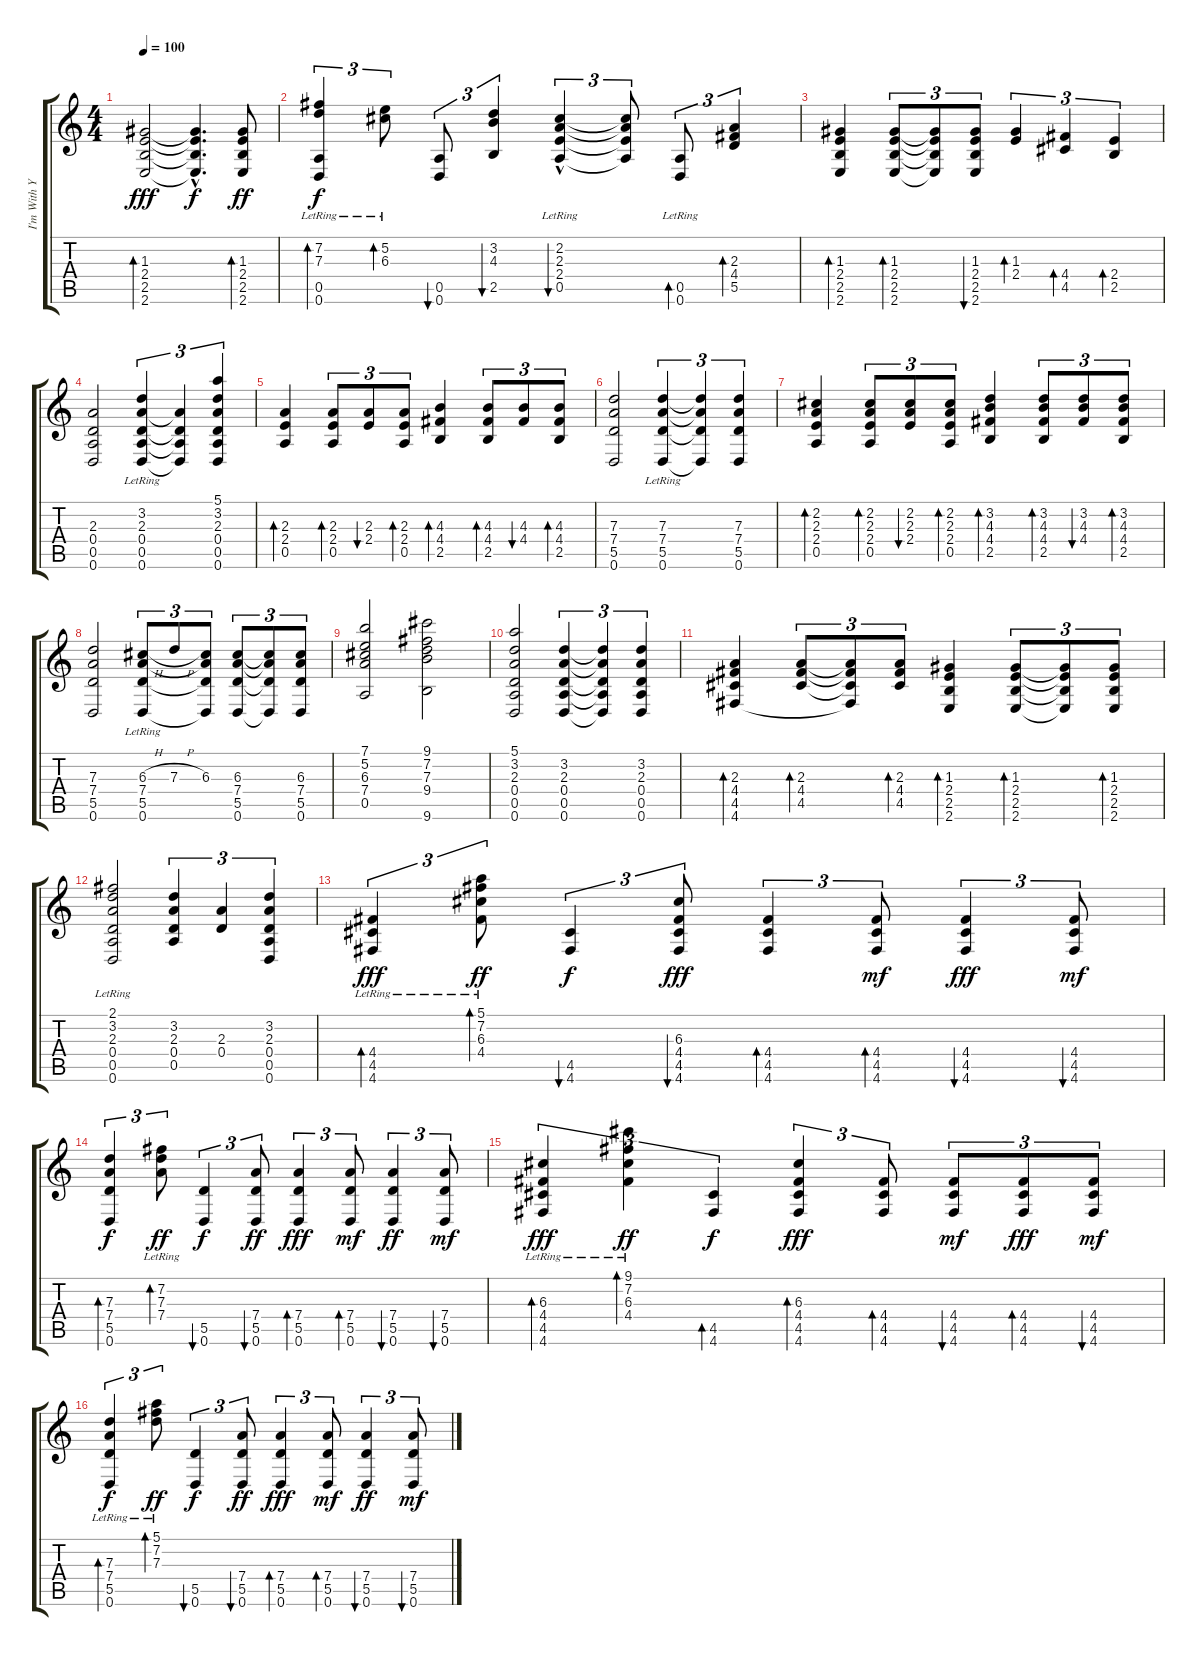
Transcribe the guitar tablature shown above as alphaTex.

\track ("I'm With You" "I'm With Y") {instrument acousticguitarnylon}
\staff {score tabs}
\tuning (E4 B3 G3 D3 A2 D2) {hide}
\ts (4 4)
\tempo 100
\clef g2
\ks c
(1.3 2.4 2.5 2.6).2{bd 120 dy fff} (1.3{hac t} 2.4{hac t} 2.5{hac t} 2.6{hac t}).4{d dy f} (1.3 2.4 2.5 2.6).8{bd 30 dy ff} |
(7.2 7.3 0.5{lr} 0.6{lr}).4{tu (3 2) bd 30 dy f} (5.2{lr} 6.3{lr}).8{tu (3 2) bd 30} (0.5 0.6).8{tu (3 2) bu 30} (3.2 4.3 2.5).4{tu (3 2) bu 30} (2.2{hac lr} 2.3{lr} 2.4{lr} 0.5).4{tu (3 2) bu 30} (2.2{t} 2.3{t} 2.4{t} 0.5{t}).8{tu (3 2)} (0.5{lr} 0.6{lr}).8{tu (3 2) bd 30} (2.3 4.4 5.5).4{tu (3 2) bd 30} |
(1.3 2.4 2.5 2.6).4{bd 60} (1.3 2.4 2.5 2.6).8{tu (3 2) bd 30} (1.3{t} 2.4{t} 2.5{t} 2.6{t}).8{tu (3 2)} (1.3 2.4 2.5 2.6).8{tu (3 2) bu 30} (1.3 2.4).4{tu (3 2) bd 60} (4.4 4.5).4{tu (3 2) bd 60} (2.4 2.5).4{tu (3 2) bd 60} |
(2.3 0.4 0.5 0.6).2 (3.2 2.3{lr} 0.4{lr} 0.5{lr} 0.6{lr}).4{tu (3 2)} (2.3{t} 0.4{t} 0.5{t} 0.6{t}).4{tu (3 2)} (5.1 3.2 2.3 0.4 0.5 0.6).4{tu (3 2)} |
(2.3 2.4 0.5).4{bd 30} (2.3 2.4 0.5).8{tu (3 2) bd 30} (2.3 2.4).8{tu (3 2) bu 30} (2.3 2.4 0.5).8{tu (3 2) bd 30} (4.3 4.4 2.5).4{bd 30} (4.3 4.4 2.5).8{tu (3 2) bd 30} (4.3 4.4).8{tu (3 2) bu 30} (4.3 4.4 2.5).8{tu (3 2) bd 30} |
(7.3 7.4 5.5 0.6).2 (7.3{lr} 7.4 5.5{lr} 0.6).4{tu (3 2)} (7.3{t} 7.4{t} 5.5{t} 0.6{t}).4{tu (3 2)} (7.3 7.4 5.5 0.6).4{tu (3 2)} |
(2.2 2.3 2.4 0.5).4{bd 30} (2.2 2.3 2.4 0.5).8{tu (3 2) bd 30} (2.2 2.3 2.4).8{tu (3 2) bu 30} (2.2 2.3 2.4 0.5).8{tu (3 2) bd 30} (3.2 4.3 4.4 2.5).4{bd 30} (3.2 4.3 4.4 2.5).8{tu (3 2) bd 30} (3.2 4.3 4.4).8{tu (3 2) bu 30} (3.2 4.3 4.4 2.5).8{tu (3 2) bd 30} |
(7.3 7.4 5.5 0.6).2 (6.3{h} 7.4 5.5{lr} 0.6).8{tu (3 2)} 7.3{h}.8{tu (3 2)} (6.3 7.4{t} 5.5{t} 0.6{t}).8{tu (3 2)} (6.3 7.4 5.5 0.6).8{tu (3 2)} (6.3{t} 7.4{t} 5.5{t} 0.6{t}).8{tu (3 2)} (6.3 7.4 5.5 0.6).8{tu (3 2)} |
(7.1 5.2 6.3 7.4 0.5).2 (9.1 7.2 7.3 9.4 9.6).2 |
(5.1 3.2 2.3 0.4 0.5 0.6).2 (3.2 2.3 0.4 0.5 0.6).4{tu (3 2)} (3.2{t} 2.3{t} 0.4{t} 0.5{t} 0.6{t}).4{tu (3 2)} (3.2 2.3 0.4 0.5 0.6).4{tu (3 2)} |
(2.3 4.4 4.5 4.6).4{bd 60} (2.3 4.4 4.5).8{tu (3 2) bd 30} (2.3{t} 4.4{t} 4.5{t} 4.6{t}).8{tu (3 2)} (2.3 4.4 4.5).8{tu (3 2) bd 30} (1.3 2.4 2.5 2.6).4{bd 60} (1.3 2.4 2.5 2.6).8{tu (3 2) bd 30} (1.3{t} 2.4{t} 2.5{t} 2.6{t}).8{tu (3 2)} (1.3 2.4 2.5 2.6).8{tu (3 2) bd 30} |
(2.1 3.2 2.3 0.4 0.5 0.6{lr}).2 (3.2 2.3 0.4 0.5).4{tu (3 2)} (2.3 0.4).4{tu (3 2)} (3.2 2.3 0.4 0.5 0.6).4{tu (3 2)} |
(4.4 4.5{lr} 4.6{lr}).4{tu (3 2) bd 30 dy fff} (5.1{lr} 7.2{lr} 6.3{lr} 4.4{lr}).8{tu (3 2) bd 120 dy ff} (4.5 4.6).4{tu (3 2) bu 30 dy f} (6.3 4.4 4.5 4.6).8{tu (3 2) bu 30 dy fff} (4.4 4.5 4.6).4{tu (3 2) bd 30} (4.4 4.5 4.6).8{tu (3 2) bd 30 dy mf} (4.4 4.5 4.6).4{tu (3 2) bu 30 dy fff} (4.4 4.5 4.6).8{tu (3 2) bu 30 dy mf} |
(7.3 7.4 5.5 0.6).4{tu (3 2) bd 30 dy f} (7.2{lr} 7.3{lr} 7.4{lr}).8{tu (3 2) bd 120 dy ff} (5.5 0.6).4{tu (3 2) bu 30 dy f} (7.4 5.5 0.6).8{tu (3 2) bu 30 dy ff} (7.4 5.5 0.6).4{tu (3 2) bd 120 dy fff} (7.4 5.5 0.6).8{tu (3 2) bd 120 dy mf} (7.4 5.5 0.6).4{tu (3 2) bu 120 dy ff} (7.4 5.5 0.6).8{tu (3 2) bu 120 dy mf} |
(6.3 4.4{lr} 4.5{lr} 4.6{lr}).4{tu (3 2) bd 30 dy fff} (9.1{lr} 7.2{lr} 6.3{lr} 4.4).4{tu (3 2) bd 240 dy ff} (4.5 4.6).4{tu (3 2) bd 30 dy f} (6.3 4.4 4.5 4.6).4{tu (3 2) bd 30 dy fff} (4.4 4.5 4.6).8{tu (3 2) bd 30} (4.4 4.5 4.6).8{tu (3 2) bu 30 dy mf} (4.4 4.5 4.6).8{tu (3 2) bd 30 dy fff} (4.4 4.5 4.6).8{tu (3 2) bu 30 dy mf} |
(7.3 7.4{lr} 5.5{lr} 0.6{lr}).4{tu (3 2) bd 30 dy f} (5.1{lr} 7.2{lr} 7.3{lr}).8{tu (3 2) bd 240 dy ff} (5.5 0.6).4{tu (3 2) bu 120 dy f} (7.4 5.5 0.6).8{tu (3 2) bu 120 dy ff} (7.4 5.5 0.6).4{tu (3 2) bd 120 dy fff} (7.4 5.5 0.6).8{tu (3 2) bd 120 dy mf} (7.4 5.5 0.6).4{tu (3 2) bu 120 dy ff} (7.4 5.5 0.6).8{tu (3 2) bu 120 dy mf}
